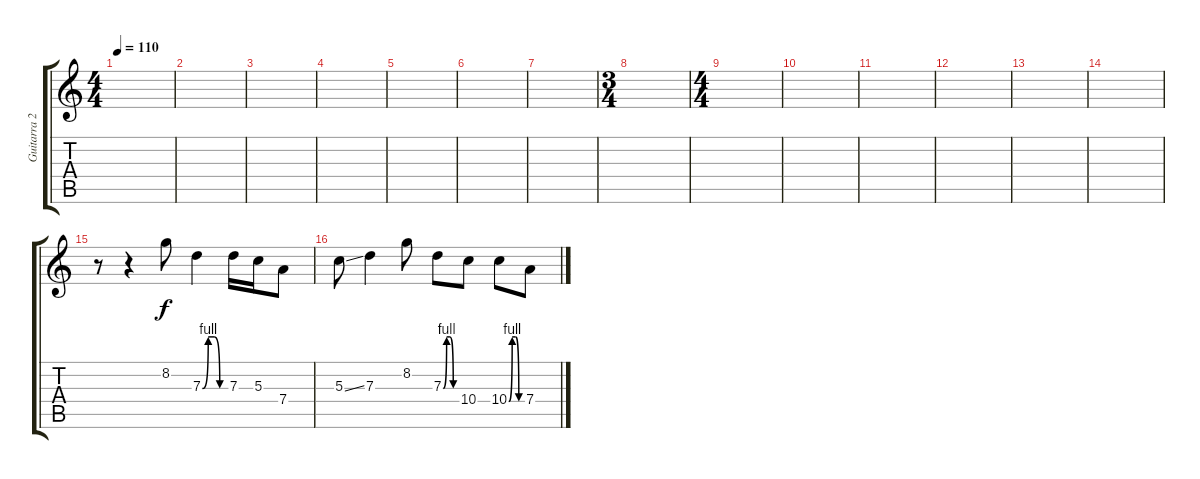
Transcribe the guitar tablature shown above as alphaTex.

\track ("Guitarra 2" "Guitarra 2") {instrument electricguitarjazz}
\staff {score tabs}
\tuning (E4 B3 G3 D3 A2 E2) {hide}
\ts (4 4)
\tempo 110
\clef g2
\ks c
|
|
|
|
|
|
|
\ts (3 4)
|
\ts (4 4)
|
|
|
|
|
|
r.8 r.4 8.2.8 7.3{be (custom 0 0 15 4 30 4 45 0 60 0)}.4 7.3.16 5.3.16 7.4.8 |
5.3{ss}.8 7.3.4 8.2.8 7.3{be (custom 0 0 15 4 30 4 45 0 60 0)}.8 10.4.8 10.4{be (custom 0 0 15 4 30 4 45 0 60 0)}.8 7.4.8
